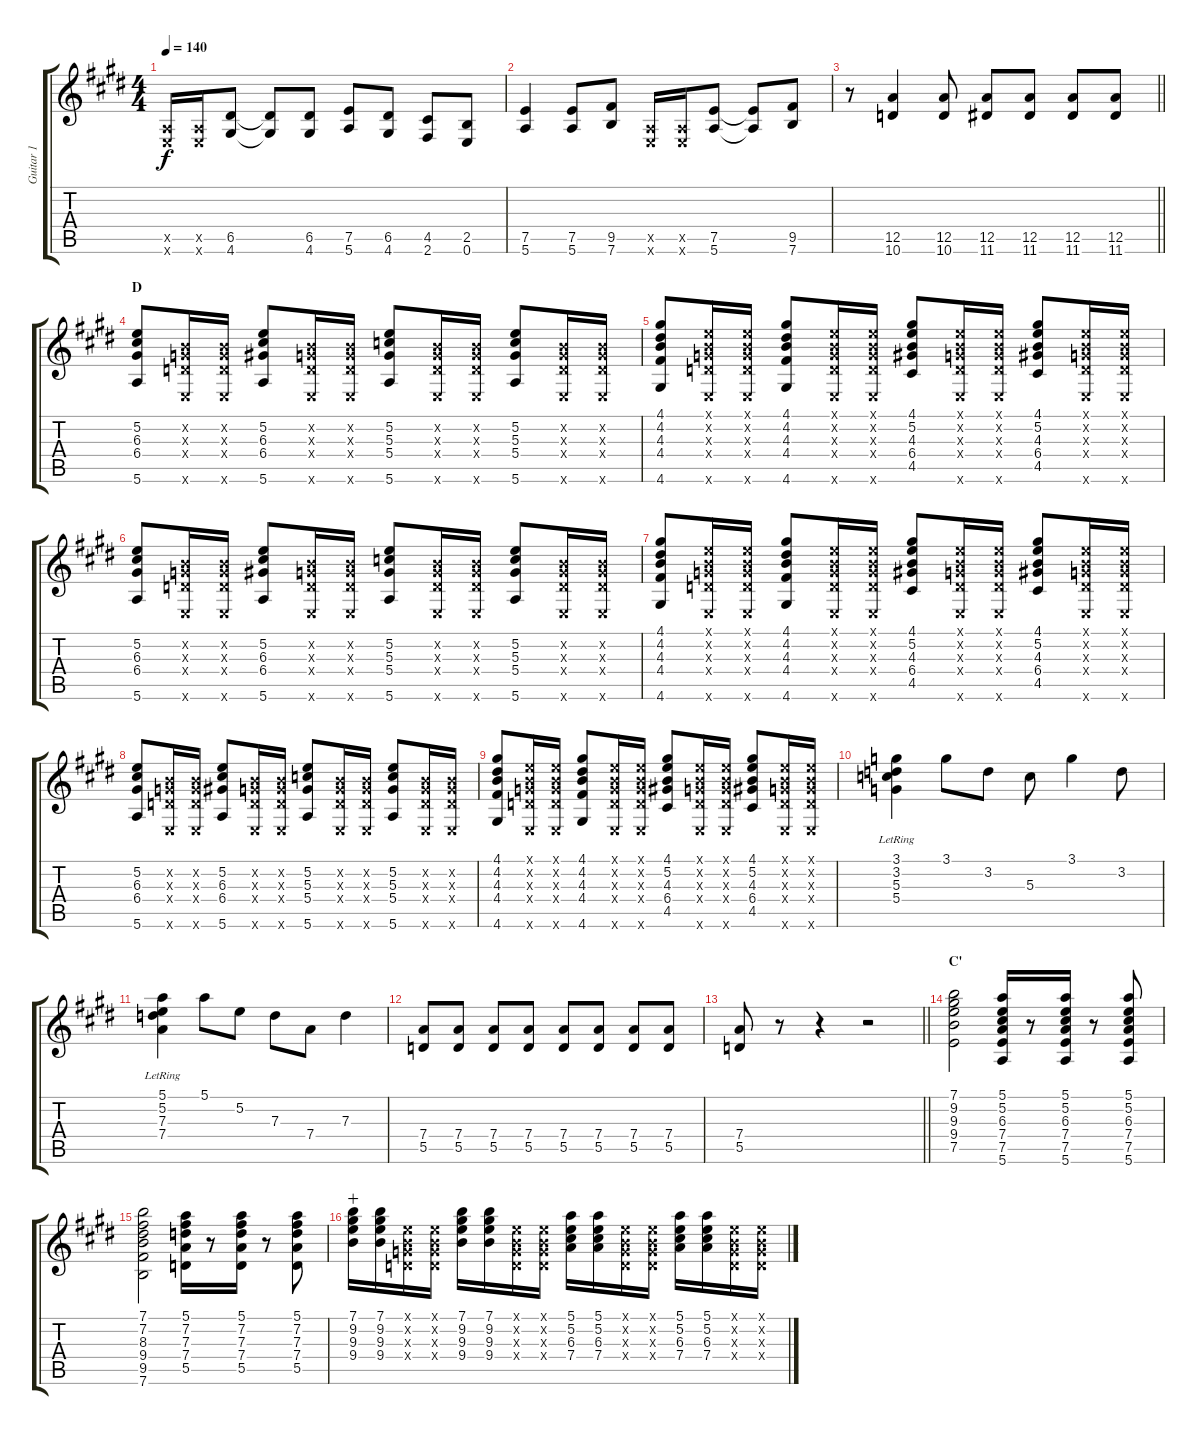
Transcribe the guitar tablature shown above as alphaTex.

\track ("Guitar 1" "Guitar 1") {instrument overdrivenguitar}
\staff {score tabs}
\tuning (E4 B3 G3 D3 A2 E2) {hide}
\ts (4 4)
\tempo 140
\clef g2
\ks e
(0.5{x} 0.6{x}).16{dy f} (0.5{x} 0.6{x}).16 (6.5 4.6).8 (6.5{t} 4.6{t}).8 (6.5 4.6).8 (7.5 5.6).8 (6.5 4.6).8 (4.5 2.6).8 (2.5 0.6).8 |
(7.5 5.6).4 (7.5 5.6).8 (9.5 7.6).8 (0.5{x} 0.6{x}).16 (0.5{x} 0.6{x}).16 (7.5 5.6).8 (7.5{t} 5.6{t}).8 (9.5 7.6).8 |
\barLineRight lightlight
r.8 (12.5 10.6).4 (12.5 10.6).8 (12.5 11.6).8 (12.5 11.6).8 (12.5 11.6).8 (12.5 11.6).8 |
\section ("" "D")
(5.2 6.3 6.4 5.6).8 (0.2{x} 0.3{x} 0.4{x} 0.6{x}).16 (0.2{x} 0.3{x} 0.4{x} 0.6{x}).16 (5.2 6.3 6.4 5.6).8 (0.2{x} 0.3{x} 0.4{x} 0.6{x}).16 (0.2{x} 0.3{x} 0.4{x} 0.6{x}).16 (5.2 5.3 5.4 5.6).8 (0.2{x} 0.3{x} 0.4{x} 0.6{x}).16 (0.2{x} 0.3{x} 0.4{x} 0.6{x}).16 (5.2 5.3 5.4 5.6).8 (0.2{x} 0.3{x} 0.4{x} 0.6{x}).16 (0.2{x} 0.3{x} 0.4{x} 0.6{x}).16 |
(4.1 4.2 4.3 4.4 4.6).8 (0.1{x} 0.2{x} 0.3{x} 0.4{x} 0.6{x}).16 (0.1{x} 0.2{x} 0.3{x} 0.4{x} 0.6{x}).16 (4.1 4.2 4.3 4.4 4.6).8 (0.1{x} 0.2{x} 0.3{x} 0.4{x} 0.6{x}).16 (0.1{x} 0.2{x} 0.3{x} 0.4{x} 0.6{x}).16 (4.1 5.2 4.3 6.4 4.5).8 (0.1{x} 0.2{x} 0.3{x} 0.4{x} 0.6{x}).16 (0.1{x} 0.2{x} 0.3{x} 0.4{x} 0.6{x}).16 (4.1 5.2 4.3 6.4 4.5).8 (0.1{x} 0.2{x} 0.3{x} 0.4{x} 0.6{x}).16 (0.1{x} 0.2{x} 0.3{x} 0.4{x} 0.6{x}).16 |
(5.2 6.3 6.4 5.6).8 (0.2{x} 0.3{x} 0.4{x} 0.6{x}).16 (0.2{x} 0.3{x} 0.4{x} 0.6{x}).16 (5.2 6.3 6.4 5.6).8 (0.2{x} 0.3{x} 0.4{x} 0.6{x}).16 (0.2{x} 0.3{x} 0.4{x} 0.6{x}).16 (5.2 5.3 5.4 5.6).8 (0.2{x} 0.3{x} 0.4{x} 0.6{x}).16 (0.2{x} 0.3{x} 0.4{x} 0.6{x}).16 (5.2 5.3 5.4 5.6).8 (0.2{x} 0.3{x} 0.4{x} 0.6{x}).16 (0.2{x} 0.3{x} 0.4{x} 0.6{x}).16 |
(4.1 4.2 4.3 4.4 4.6).8 (0.1{x} 0.2{x} 0.3{x} 0.4{x} 0.6{x}).16 (0.1{x} 0.2{x} 0.3{x} 0.4{x} 0.6{x}).16 (4.1 4.2 4.3 4.4 4.6).8 (0.1{x} 0.2{x} 0.3{x} 0.4{x} 0.6{x}).16 (0.1{x} 0.2{x} 0.3{x} 0.4{x} 0.6{x}).16 (4.1 5.2 4.3 6.4 4.5).8 (0.1{x} 0.2{x} 0.3{x} 0.4{x} 0.6{x}).16 (0.1{x} 0.2{x} 0.3{x} 0.4{x} 0.6{x}).16 (4.1 5.2 4.3 6.4 4.5).8 (0.1{x} 0.2{x} 0.3{x} 0.4{x} 0.6{x}).16 (0.1{x} 0.2{x} 0.3{x} 0.4{x} 0.6{x}).16 |
(5.2 6.3 6.4 5.6).8 (0.2{x} 0.3{x} 0.4{x} 0.6{x}).16 (0.2{x} 0.3{x} 0.4{x} 0.6{x}).16 (5.2 6.3 6.4 5.6).8 (0.2{x} 0.3{x} 0.4{x} 0.6{x}).16 (0.2{x} 0.3{x} 0.4{x} 0.6{x}).16 (5.2 5.3 5.4 5.6).8 (0.2{x} 0.3{x} 0.4{x} 0.6{x}).16 (0.2{x} 0.3{x} 0.4{x} 0.6{x}).16 (5.2 5.3 5.4 5.6).8 (0.2{x} 0.3{x} 0.4{x} 0.6{x}).16 (0.2{x} 0.3{x} 0.4{x} 0.6{x}).16 |
(4.1 4.2 4.3 4.4 4.6).8 (0.1{x} 0.2{x} 0.3{x} 0.4{x} 0.6{x}).16 (0.1{x} 0.2{x} 0.3{x} 0.4{x} 0.6{x}).16 (4.1 4.2 4.3 4.4 4.6).8 (0.1{x} 0.2{x} 0.3{x} 0.4{x} 0.6{x}).16 (0.1{x} 0.2{x} 0.3{x} 0.4{x} 0.6{x}).16 (4.1 5.2 4.3 6.4 4.5).8 (0.1{x} 0.2{x} 0.3{x} 0.4{x} 0.6{x}).16 (0.1{x} 0.2{x} 0.3{x} 0.4{x} 0.6{x}).16 (4.1 5.2 4.3 6.4 4.5).8 (0.1{x} 0.2{x} 0.3{x} 0.4{x} 0.6{x}).16 (0.1{x} 0.2{x} 0.3{x} 0.4{x} 0.6{x}).16 |
(3.1{lr} 3.2{lr} 5.3{lr} 5.4{lr}).4 3.1.8 3.2.8 5.3.8 3.1.4 3.2.8 |
(5.1{lr} 5.2 7.3 7.4).4 5.1.8 5.2.8 7.3.8 7.4.8 7.3.4 |
(7.4 5.5).8 (7.4 5.5).8 (7.4 5.5).8 (7.4 5.5).8 (7.4 5.5).8 (7.4 5.5).8 (7.4 5.5).8 (7.4 5.5).8 |
\barLineRight lightlight
(7.4 5.5).8 r.8 r.4 r.2 |
\section ("" "C'")
(7.1 9.2 9.3 9.4 7.5).2 (5.1 5.2 6.3 7.4 7.5 5.6).16 r.8 (5.1 5.2 6.3 7.4 7.5 5.6).16 r.8 (5.1 5.2 6.3 7.4 7.5 5.6).8 |
(7.1 7.2 8.3 9.4 9.5 7.6).2 (5.1 7.2 7.3 7.4 5.5).16 r.8 (5.1 7.2 7.3 7.4 5.5).16 r.8 (5.1 7.2 7.3 7.4 5.5).8 |
(7.1 9.2 9.3 9.4).16{wahc} (7.1 9.2 9.3 9.4).16 (0.1{x} 0.2{x} 0.3{x} 0.4{x}).16 (0.1{x} 0.2{x} 0.3{x} 0.4{x}).16 (7.1 9.2 9.3 9.4).16 (7.1 9.2 9.3 9.4).16 (0.1{x} 0.2{x} 0.3{x} 0.4{x}).16 (0.1{x} 0.2{x} 0.3{x} 0.4{x}).16 (5.1 5.2 6.3 7.4).16 (5.1 5.2 6.3 7.4).16 (0.1{x} 0.2{x} 0.3{x} 0.4{x}).16 (0.1{x} 0.2{x} 0.3{x} 0.4{x}).16 (5.1 5.2 6.3 7.4).16 (5.1 5.2 6.3 7.4).16 (0.1{x} 0.2{x} 0.3{x} 0.4{x}).16 (0.1{x} 0.2{x} 0.3{x} 0.4{x}).16
